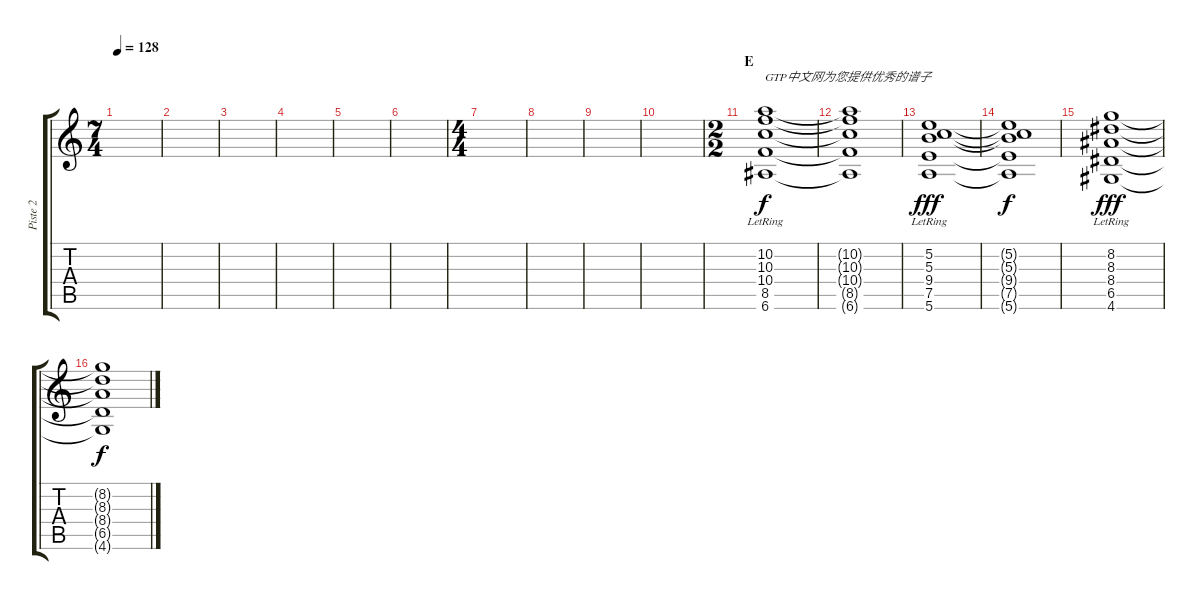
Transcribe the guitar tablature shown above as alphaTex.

\track ("Piste 2" "Piste 2") {instrument electricguitarjazz}
\staff {score tabs}
\tuning (E4 B3 G3 D3 A2 E2) {hide}
\ts (7 4)
\tempo 128
\clef g2
\ks c
|
|
|
|
|
|
\ts (4 4)
|
|
|
|
\ts (2 2)
\section ("" "E")
(10.2{lr} 10.3{lr} 10.4{lr} 8.5{lr} 6.6{lr}).1{txt "GTP中文网为您提供优秀的谱子"} |
(10.2{t} 10.3{t} 10.4{t} 8.5{t} 6.6{t}).1{dy f} |
(5.2{lr} 5.3{lr} 9.4{lr} 7.5{lr} 5.6{lr}).1{dy fff} |
(5.2{t} 5.3{t} 9.4{t} 7.5{t} 5.6{t}).1{dy f} |
(8.2{lr} 8.3{lr} 8.4{lr} 6.5{lr} 4.6{lr}).1{dy fff} |
(8.2{t} 8.3{t} 8.4{t} 6.5{t} 4.6{t}).1{dy f}
